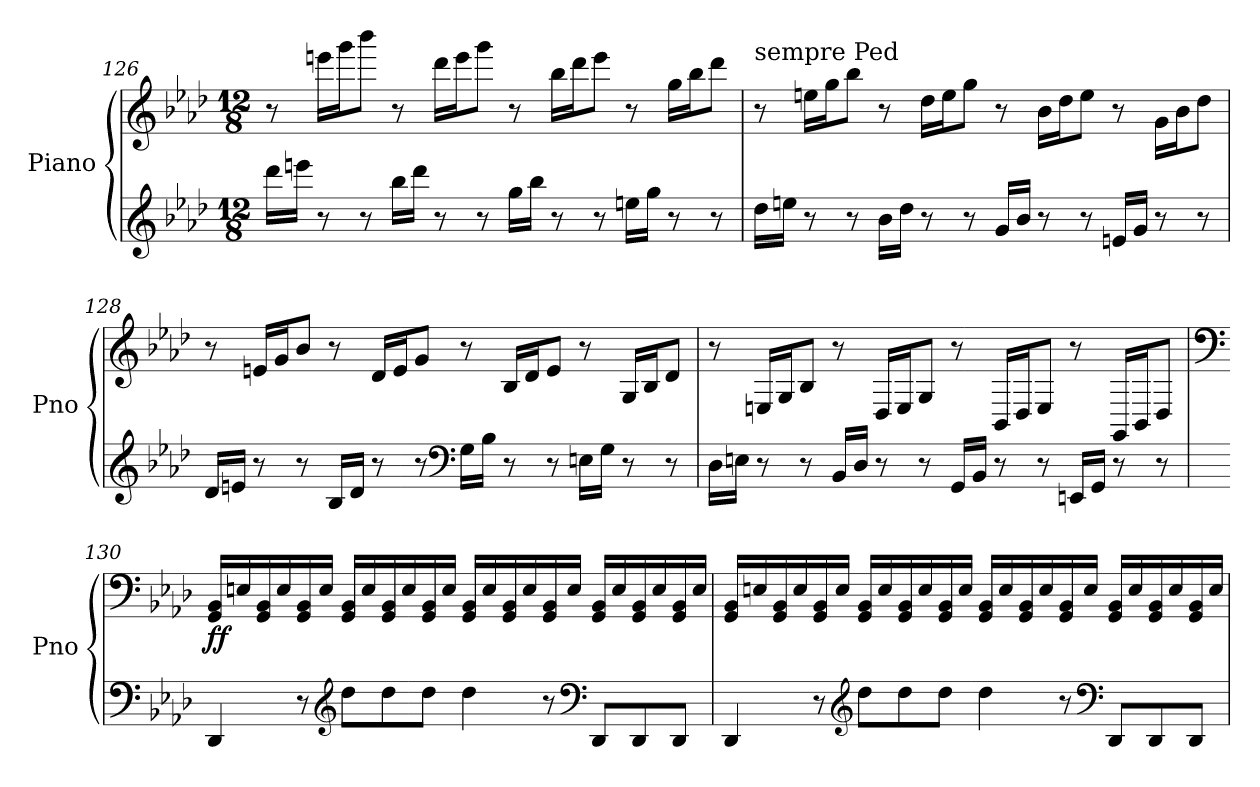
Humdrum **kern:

**kern	**kern	**dynam
*part1	*part1	*part1
*staff2	*staff1	*staff1/2
*I"Piano	*	*
*I'Pno	*	*
!!LO:LB:g=z
*clefG2	*clefG2	*
*k[b-e-a-d-]	*k[b-e-a-d-]	*
*A-:	*A-:	*
*M12/8	*M12/8	*
=126	=126	=126
16ddd-\LL	8r	.
16eeen\JJ	.	.
8r	16eeen\LL	.
.	16ggg\J	.
8r	8bbb-\J	.
16bb-\LL	8r	.
16ddd-\JJ	.	.
8r	16ddd-\LL	.
.	16eee\J	.
8r	8ggg\J	.
16gg\LL	8r	.
16bb-\JJ	.	.
8r	16bb-\LL	.
.	16ddd-\J	.
8r	8eee\J	.
16een\LL	8r	.
16gg\JJ	.	.
8r	16gg\LL	.
.	16bb-\J	.
8r	8ddd-\J	.
!!LO:LB:g=z
=127	=127	=127
!	!LO:TX:a:t=sempre Ped	!
16dd-\LL	8r	.
16een\JJ	.	.
8r	16een\LL	.
.	16gg\J	.
8r	8bb-\J	.
16b-\LL	8r	.
16dd-\JJ	.	.
8r	16dd-\LL	.
.	16ee\J	.
8r	8gg\J	.
16g/LL	8r	.
16b-/JJ	.	.
8r	16b-\LL	.
.	16dd-\J	.
8r	8ee\J	.
16en/LL	8r	.
16g/JJ	.	.
8r	16g\LL	.
.	16b-\J	.
8r	8dd-\J	.
!!LO:PB:g=z
=128	=128	=128
16d-/LL	8r	.
16en/JJ	.	.
8r	16en/LL	.
.	16g/J	.
8r	8b-/J	.
16B-/LL	8r	.
16d-/JJ	.	.
8r	16d-/LL	.
.	16e/J	.
8r	8g/J	.
*clefF4	*	*
16G\LL	8r	.
16B-\JJ	.	.
8r	16B-/LL	.
.	16d-/J	.
8r	8e/J	.
16En\LL	8r	.
16G\JJ	.	.
8r	16G/LL	.
.	16B-/J	.
8r	8d-/J	.
!!LO:LB:g=z
=129	=129	=129
16D-\LL	8r	.
16En\JJ	.	.
8r	16En/LL	.
.	16G/J	.
8r	8B-/J	.
16BB-/LL	8r	.
16D-/JJ	.	.
8r	16D-/LL	.
.	16E/J	.
8r	8G/J	.
16GG/LL	8r	.
16BB-/JJ	.	.
8r	16BB-/LL	.
.	16D-/J	.
8r	8E/J	.
16EEn/LL	8r	.
16GG/JJ	.	.
8r	16GG/LL	.
.	16BB-/J	.
8r	8D-/J	.
!!LO:LB:g=z
=130	=130	=130
*	*clefF4	*
!	!	!LO:DY:b
4DD-/	16GG/ 16BB-/LL	ff
.	16En/	.
.	16GG/ 16BB-/	.
.	16E/	.
8r	16GG/ 16BB-/	.
.	16E/JJ	.
*clefG2	*	*
8dd-\L	16GG/ 16BB-/LL	.
.	16E/	.
8dd-\	16GG/ 16BB-/	.
.	16E/	.
8dd-\J	16GG/ 16BB-/	.
.	16E/JJ	.
4dd-\	16GG/ 16BB-/LL	.
.	16E/	.
.	16GG/ 16BB-/	.
.	16E/	.
8r	16GG/ 16BB-/	.
.	16E/JJ	.
*clefF4	*	*
8DD-/L	16GG/ 16BB-/LL	.
.	16E/	.
8DD-/	16GG/ 16BB-/	.
.	16E/	.
8DD-/J	16GG/ 16BB-/	.
.	16E/JJ	.
!!LO:LB:g=z
=131	=131	=131
4DD-/	16GG/ 16BB-/LL	.
.	16En/	.
.	16GG/ 16BB-/	.
.	16E/	.
8r	16GG/ 16BB-/	.
.	16E/JJ	.
*clefG2	*	*
8dd-\L	16GG/ 16BB-/LL	.
.	16E/	.
8dd-\	16GG/ 16BB-/	.
.	16E/	.
8dd-\J	16GG/ 16BB-/	.
.	16E/JJ	.
4dd-\	16GG/ 16BB-/LL	.
.	16E/	.
.	16GG/ 16BB-/	.
.	16E/	.
8r	16GG/ 16BB-/	.
.	16E/JJ	.
*clefF4	*	*
8DD-/L	16GG/ 16BB-/LL	.
.	16E/	.
8DD-/	16GG/ 16BB-/	.
.	16E/	.
8DD-/J	16GG/ 16BB-/	.
.	16E/JJ	.
=	=	=
*-	*-	*-
